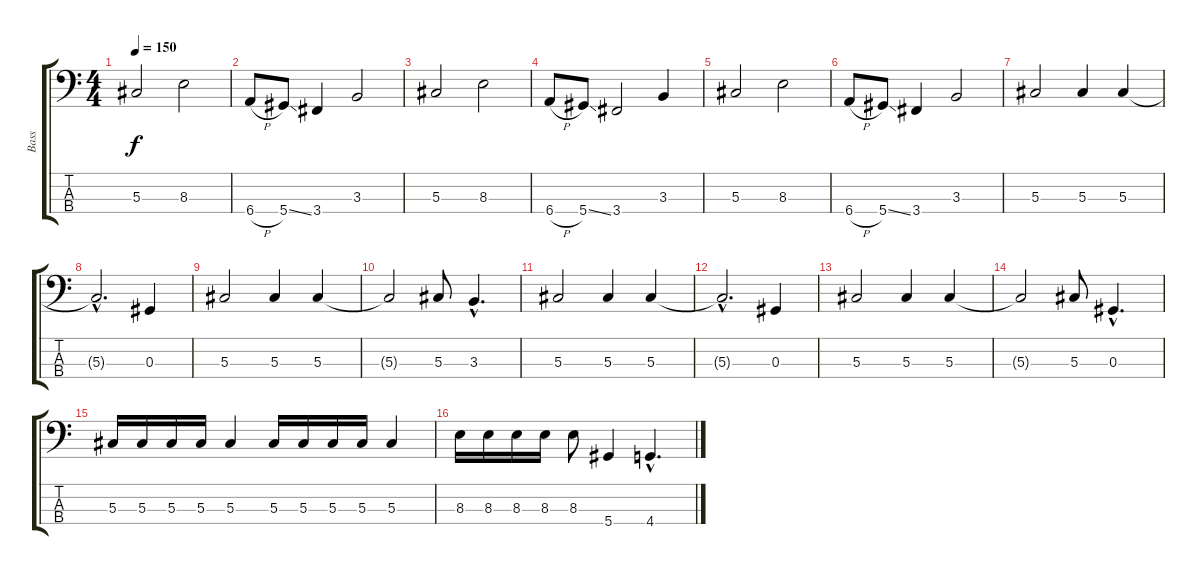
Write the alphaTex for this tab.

\track ("Bass" "Bass") {instrument fretlessbass}
\staff {score tabs}
\tuning (Gb2 Db2 Ab1 Eb1) {hide}
\ts (4 4)
\tempo 150
\clef f4
\ks c
5.3.2{dy f} 8.3.2 |
6.4{h}.8 5.4{ss}.8 3.4.4 3.3.2 |
5.3.2 8.3.2 |
6.4{h}.8 5.4{ss}.8 3.4.2 3.3.4 |
5.3.2 8.3.2 |
6.4{h}.8 5.4{ss}.8 3.4.4 3.3.2 |
5.3.2 5.3.4 5.3.4 |
5.3{hac t}.2{d} 0.3.4 |
5.3.2 5.3.4 5.3.4 |
5.3{t}.2 5.3.8 3.3{hac}.4{d} |
5.3.2 5.3.4 5.3.4 |
5.3{hac t}.2{d} 0.3.4 |
5.3.2 5.3.4 5.3.4 |
5.3{t}.2 5.3.8 0.3{hac}.4{d} |
5.3.16 5.3.16 5.3.16 5.3.16 5.3.4 5.3.16 5.3.16 5.3.16 5.3.16 5.3.4 |
8.3.16 8.3.16 8.3.16 8.3.16 8.3.8 5.4.4 4.4{hac}.4{d}
